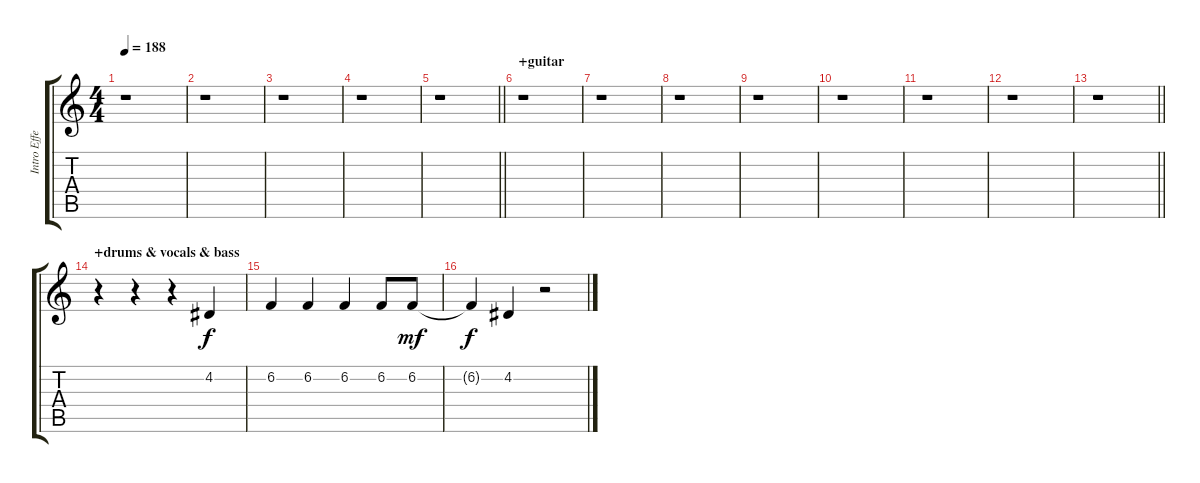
\track ("Intro Effect/Vocals" "Intro Effe") {instrument lead2sawtooth}
\staff {score tabs}
\tuning (E4 B3 G3 D3 A2 E2) {hide}
\ts (4 4)
\tempo 188
\clef g2
\ks c
r.1{dy f} |
r.1 |
r.1 |
r.1 |
\barLineRight lightlight
r.1 |
\section ("" "+guitar")
r.1 |
r.1 |
r.1 |
r.1 |
r.1 |
r.1 |
r.1 |
\barLineRight lightlight
r.1 |
\section ("" "+drums & vocals & bass")
r.4 r.4 r.4 4.2.4{volume 13} |
6.2.4 6.2.4 6.2.4 6.2.8 6.2.8{dy mf} |
6.2{t}.4{dy f} 4.2.4 r.2
